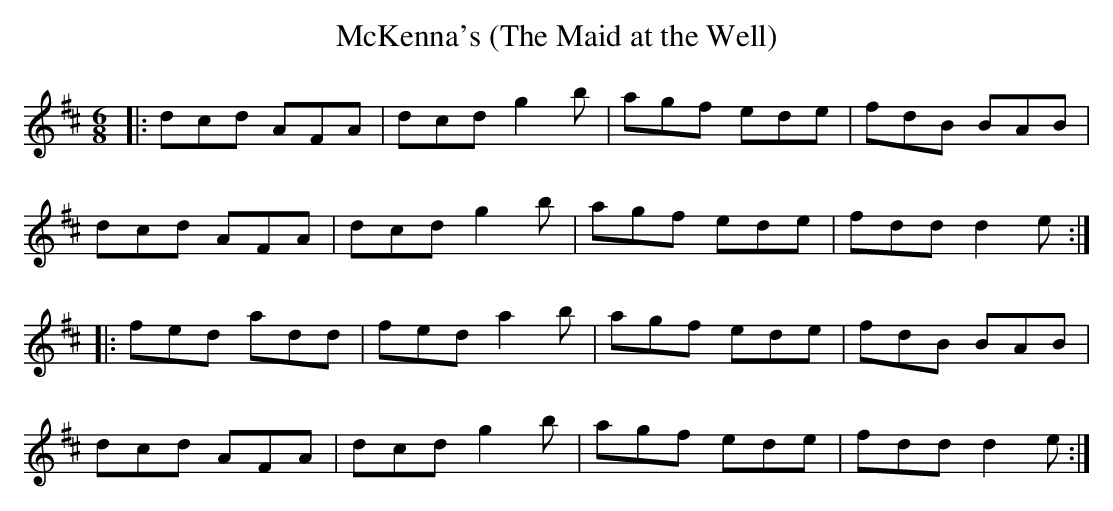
X:1
T: McKenna's (The Maid at the Well)
M: 6/8
L: 1/8
K: Dmaj
|:dcd AFA|dcd g2b|agf ede|fdB BAB|
dcd AFA|dcd g2b|agf ede|fdd d2e:|
|:fed add|fed a2b|agf ede|fdB BAB|
dcd AFA|dcd g2b|agf ede|fdd d2e:|
